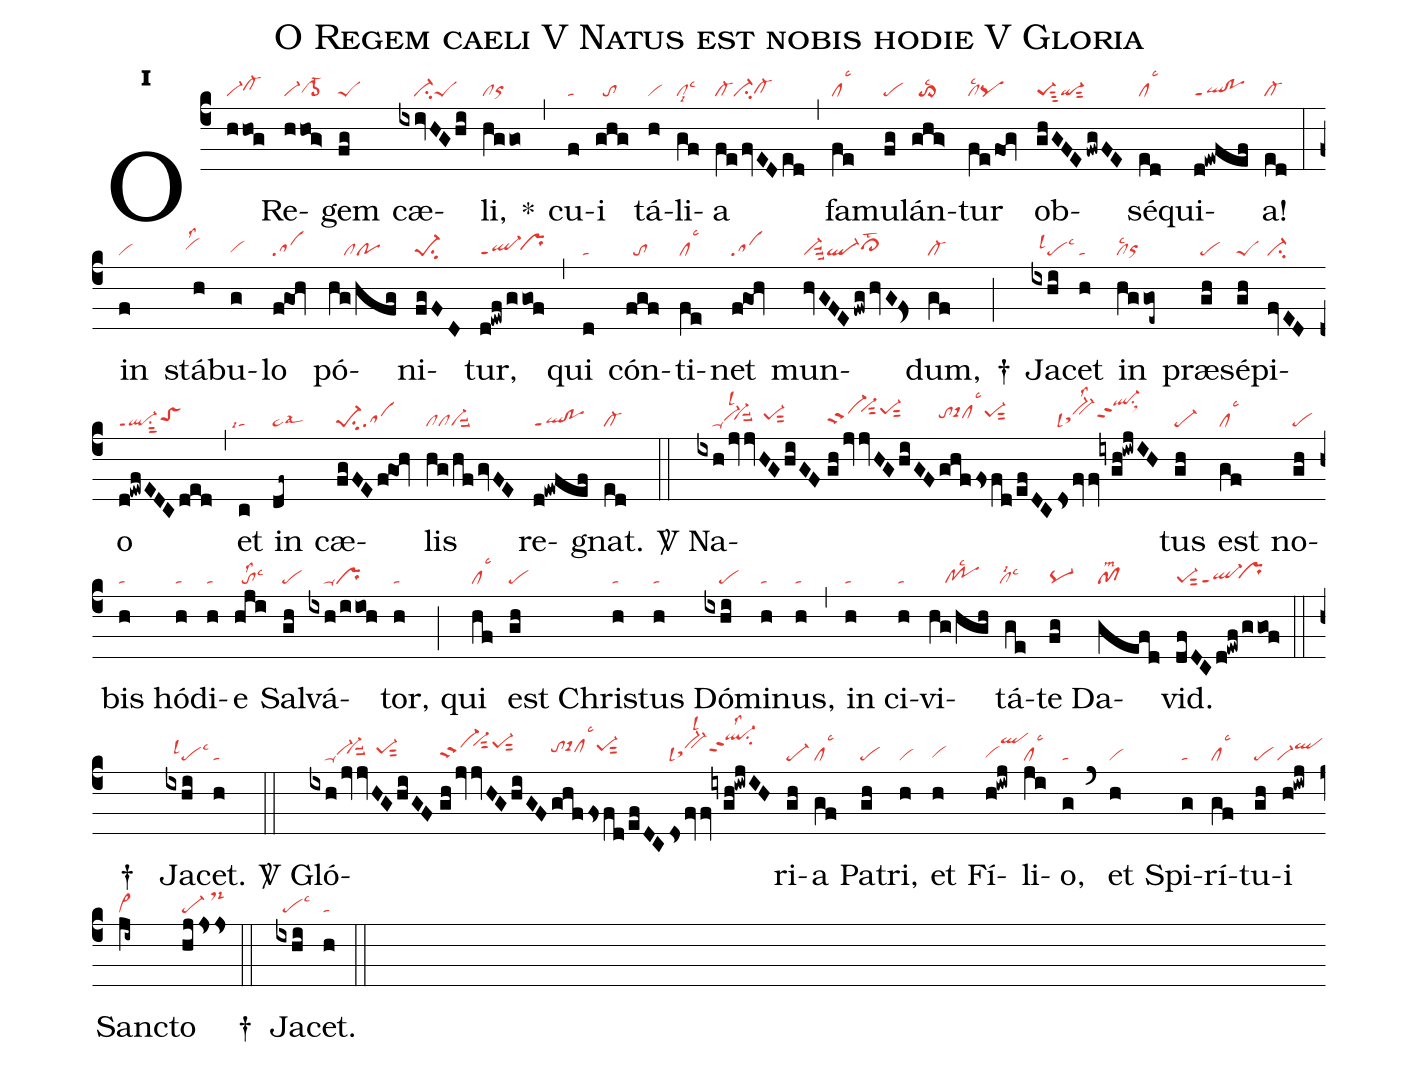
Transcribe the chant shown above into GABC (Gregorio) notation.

name:O Regem caeli V Natus est nobis hodie V Gloria;
office-part:re;
mode:1;
nabc-lines:1;
%%
initial-style: 1;
name: O Regem caeli;
mode: 1;
office-part: Responsorium;
annotation: Resp.;
annotation: i;
nabc-lines: 1;
%%
(c4) O(hhog|vi-cl-hh) Re(hhog>|vi-cl->1hg)gem(fg|peS) cæ(ixivHGhi|////ci-peS)li,(hggo|clorhg) *(,) cu(f|ta)i(ghg|//to) tá(h|vi)li(gf|cllsc3lsi8)a(fe/fvEDed|cl-ci-cl-hg) (,) fa(fe|cllsc3)mu(fg|pe)lán(ghg>|//to>lsc2)tur(fefog|cllsc2pq) ob(ghGFE/fwgFE|pe-1sut3qi-sut2)sé(ed|cllsc3)qui(d!ewfef|ql!poppt1)a!(ed|cl-) (:) in(f|vi) stá(h|``vihhlss2)bu(g|vihg)lo(f!goh|sa) pó(hg/hfg|////clpo)ni(fgFD|pe-1su2)tur,(d!ewf/ggof|ql-ppt1`prhh) (,) qui(d|ta) cón(fgf|//to)ti(fe|cllsc3)net(f!goh|sa) mun(hvGFE/fwg/hvG!Fs>|vi-suu3ql-cl>hhlst2)dum,(gf|cl-) †(;) Ja(ixhi|//pelsl1lsc3)cet(h|ta) in(hggoe~|cllsc2orhg) præ(gh|pe)sé(gh|peS)pi(fvED|ci-)o(d!ewfEDCded|ql-ppt1su1sut2toShh) (,) et(c|``talsi4) in(df~|ta>lsal3) cæ(fgFEf!goh|pe-1su2sa)lis(hg/hf/gvFE|clclvi-suu2) re(d!ewfef|ql!poppt1)gnat.(ed|cl-) (::)

<sp>V/</sp> Na(ixh/jvjvHGhiGF//|////ta-vi-hhlsl2``vi-hhsuu2//pe-1hhsut2|ghjvjvHGhiGF/|vi-hgppt2``vi-hksut2pe-1hjsut2|ghffs/fd/efDC/|tohist-hkclhilsc3pe-1hisut2|dsfvfv!iygh!iwjIH|sthhlsl4bv-hjlss2ql-hmppt2su1sux1)tus(gh|pe-) est(gf|cllsc3) no(gh|pe)bis(h|ta) hó(h|ta)di(h|ta)e(hji|//tolss2lsc3) Sal(gh|pe)vá(ixh/iioh|////ta-pr)tor,(h|ta) (;) qui(hf|cllsc3) est(gh|pe) Chri(h|ta)stus(h|ta) Dó(ixhi|////pe)mi(h|ta)nus,(h|ta) (,) in(h|ta) ci(h|ta)vi(hg/hgh|////cl!polsc2)tá(ge|`cllsi2lsc3)te(fg|pq-) Da(gefd|pflsm2)vid.(dfDC/d!ewf/ggof|pe-1sut2ql-ppt1``prhh) (::)
†() Ja(ixhi|//pelsl1lsc3)cet.(h|ta) (::)

<sp>V/</sp> Gló(ixh/jvjvHGhiGF//|////ta-vi-hh``vi-hhsuu2//pe-1hhsut2|ghjvjvHGhiGF/|vi-hgppt2``vi-hksut2pe-1hjsut2|ghffs/fd/efDC/|tohist-hkclhilsc3pe-1hisut2|dsfvfv!iygh!iwjIH|sthhlsl4bv-hjlsl2ql-hmppt2su2lss2)ri(gh|pe-)a(gf|cllsc3) Pa(gh|pe)tri,(h|vi) et(h|vihg) Fí(h!iwj|vihgqlhl)li(ji|cllsc3)o,(g|ta) (`) et(h|vi) Spi(g|ta)rí(gf|cllsc3)tu(gh|pe)i(h!iwj|`vi-qlhj) Sanc(ji~|vi>)to(hjjss|pe-/ds-hk) (::)
†() Ja(ixhi|//pelsc3)cet.(h|ta) (::)
